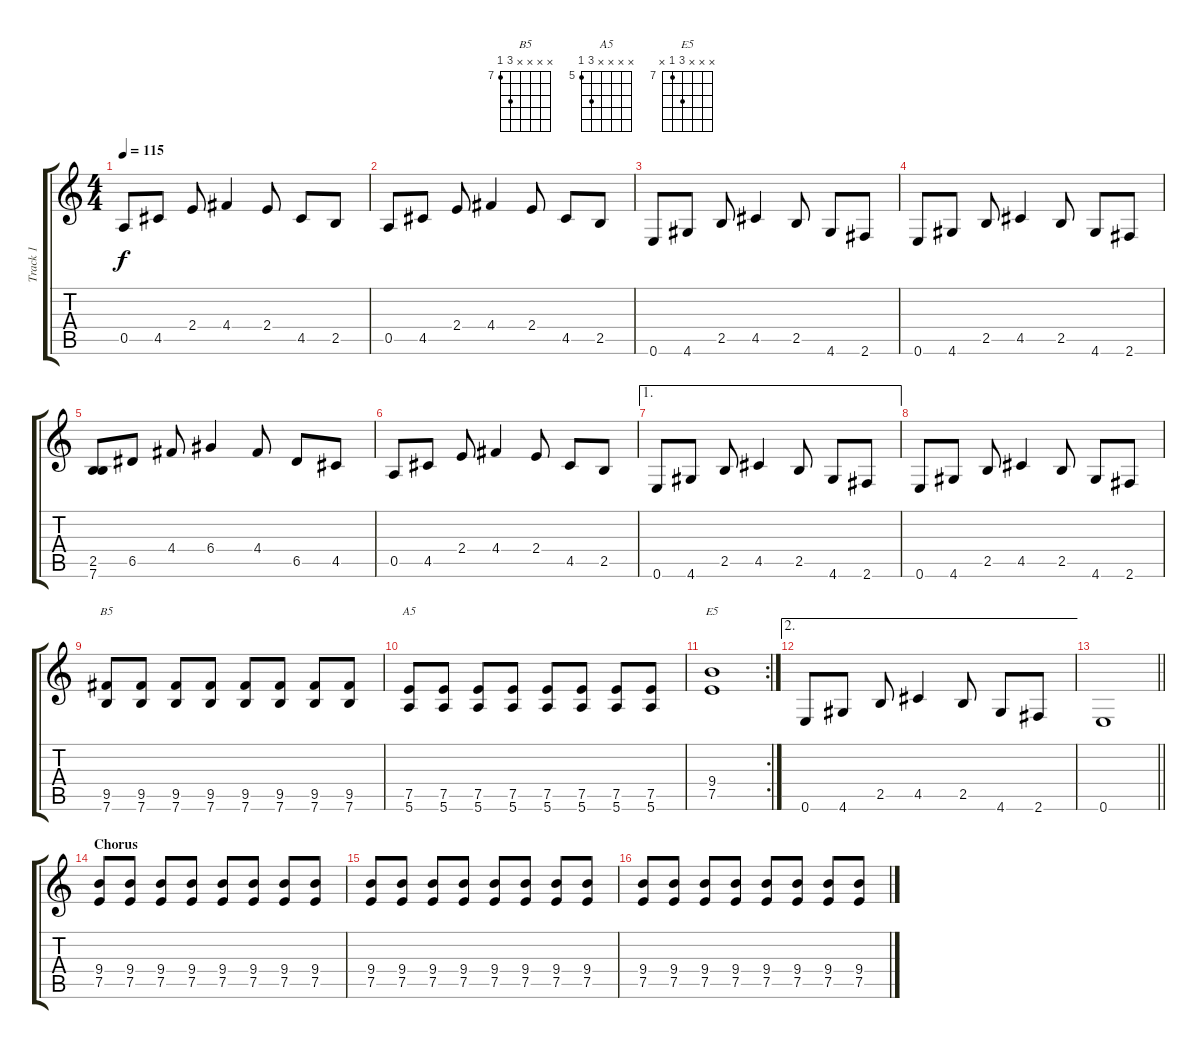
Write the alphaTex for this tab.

\track ("Track 1" "Track 1") {instrument acousticguitarsteel}
\staff {score tabs}
\tuning (E4 B3 G3 D3 A2 E2) {hide}
\chord ("B5" x x x x 9 7) {firstfret 7}
\chord ("A5" x x x x 7 5) {firstfret 5}
\chord ("E5" x x x 9 7 x) {firstfret 7}
\ts (4 4)
\tempo 115
\clef g2
\ks c
0.5.8{dy f} 4.5.8 2.4.8 4.4.4 2.4.8 4.5.8 2.5.8 |
0.5.8 4.5.8 2.4.8 4.4.4 2.4.8 4.5.8 2.5.8 |
0.6.8 4.6.8 2.5.8 4.5.4 2.5.8 4.6.8 2.6.8 |
0.6.8 4.6.8 2.5.8 4.5.4 2.5.8 4.6.8 2.6.8 |
(2.5 7.6).8 6.5.8 4.4.8 6.4.4 4.4.8 6.5.8 4.5.8 |
0.5.8 4.5.8 2.4.8 4.4.4 2.4.8 4.5.8 2.5.8 |
\ae 1
0.6.8 4.6.8 2.5.8 4.5.4 2.5.8 4.6.8 2.6.8 |
0.6.8 4.6.8 2.5.8 4.5.4 2.5.8 4.6.8 2.6.8 |
(9.5 7.6).8{ch "B5"} (9.5 7.6).8 (9.5 7.6).8 (9.5 7.6).8 (9.5 7.6).8 (9.5 7.6).8 (9.5 7.6).8 (9.5 7.6).8 |
(7.5 5.6).8{ch "A5"} (7.5 5.6).8 (7.5 5.6).8 (7.5 5.6).8 (7.5 5.6).8 (7.5 5.6).8 (7.5 5.6).8 (7.5 5.6).8 |
\rc 2
(9.4 7.5).1{ch "E5"} |
\ae 2
0.6.8 4.6.8 2.5.8 4.5.4 2.5.8 4.6.8 2.6.8 |
\barLineRight lightlight
0.6.1 |
\section ("" "Chorus")
(9.4 7.5).8 (9.4 7.5).8 (9.4 7.5).8 (9.4 7.5).8 (9.4 7.5).8 (9.4 7.5).8 (9.4 7.5).8 (9.4 7.5).8 |
(9.4 7.5).8 (9.4 7.5).8 (9.4 7.5).8 (9.4 7.5).8 (9.4 7.5).8 (9.4 7.5).8 (9.4 7.5).8 (9.4 7.5).8 |
(9.4 7.5).8 (9.4 7.5).8 (9.4 7.5).8 (9.4 7.5).8 (9.4 7.5).8 (9.4 7.5).8 (9.4 7.5).8 (9.4 7.5).8
